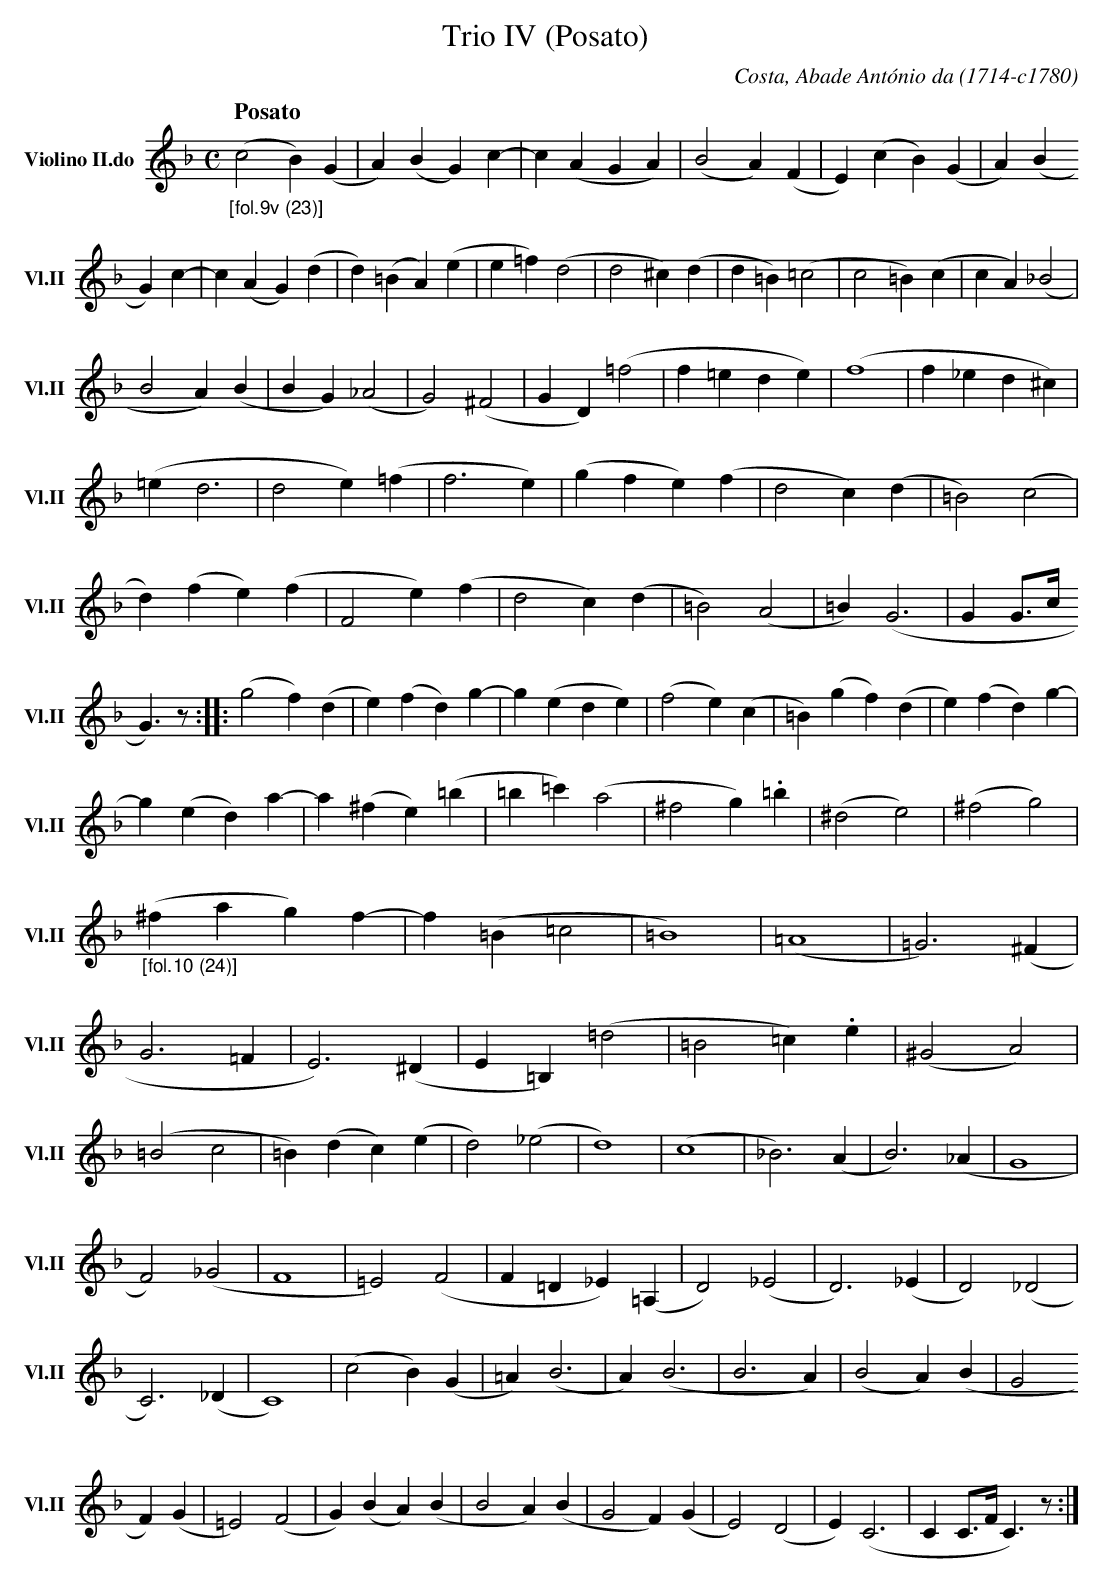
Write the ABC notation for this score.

X:1
T:Trio IV (Posato)
C:Costa, Abade Ant\'onio da (1714-c1780)
M:C
L:1/4
K:F
V: 2 clef=treble name="Violino II.do" sname="Vl.II"
%%staves  2
   [Q:"Posato"] "_[fol.9v (23)]" (c2B)(G | A)(BG)c- | c (AGA) | (B2A)(F | E) (cB)(G | A)(B
G) c- | c (AG)(d | d) (=BA)(e | e =f) (d2 | d2 ^c)(d | d=B)(=c2 | c2=B)(c | cA)(_B2 |
B2A)(B | BG)(_A2 | G2) (^F2 | GD)(=f2 | f=ede) | (f4 | f_ed^c) |
(=ed3 | d2e) (=f | f3e) | (gfe)(f | d2c)(d | =B2) (c2 |
d)(fe)(f | F2e) (f | d2c)(d | =B2)(A2 | =B)(G3 | G G/>c/
G)>z :|: (g2f) (d | e)(fd)g- | g(ede) | (f2e)(c | =B)(gf)(d | e)(fd)g- |
g (ed)a- | a(^fe)(=b | =b=c')(a2 | ^f2g).=b | (^d2e2) | (^f2g2) |
"_[fol.10 (24)]" (^fag)f- | f(=B=c2 | =B4) | (=A4 | =G3)(^F |
G3=F | E3)(^D | E=B,) (=d2 | =B2=c).e | (^G2A2) |
(=B2c2 | =B)(dc)(e | d2)(_e2 | d4) | (c4 | _B3)(A | B3)(_A | G4 |
F2)(_G2 | F4 | =E2)(F2 | F=D_E)(=A, | D2)(_E2 | D3)(_E | D2)(_D2 |
C3)(_D | C4) | (c2B)(G | =A)(B3 | A)(B3 | B3A) | (B2A)(B | G2
F)(G | =E2)(F2 | G)(BA)(B | B2A)(B | G2F)(G | E2)(D2 | E)(C3 | C C/>F/ C)>z :|]
